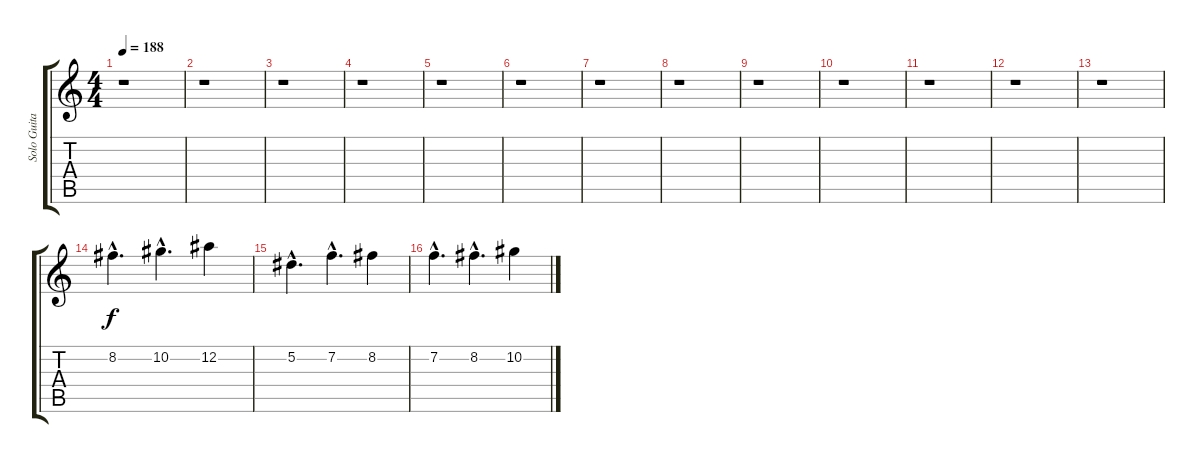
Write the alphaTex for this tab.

\track ("Solo Guitar" "Solo Guita") {instrument distortionguitar}
\staff {score tabs}
\tuning (Eb4 Bb3 Gb3 Db3 Ab2 Eb2) {hide}
\ts (4 4)
\tempo 188
\clef g2
\ks c
r.1{dy f} |
r.1 |
r.1 |
r.1 |
r.1 |
r.1 |
r.1 |
r.1 |
r.1 |
r.1 |
r.1 |
r.1 |
r.1 |
8.2{hac}.4{d} 10.2{hac}.4{d} 12.2.4 |
5.2{hac}.4{d} 7.2{hac}.4{d} 8.2.4 |
7.2{hac}.4{d} 8.2{hac}.4{d} 10.2.4
